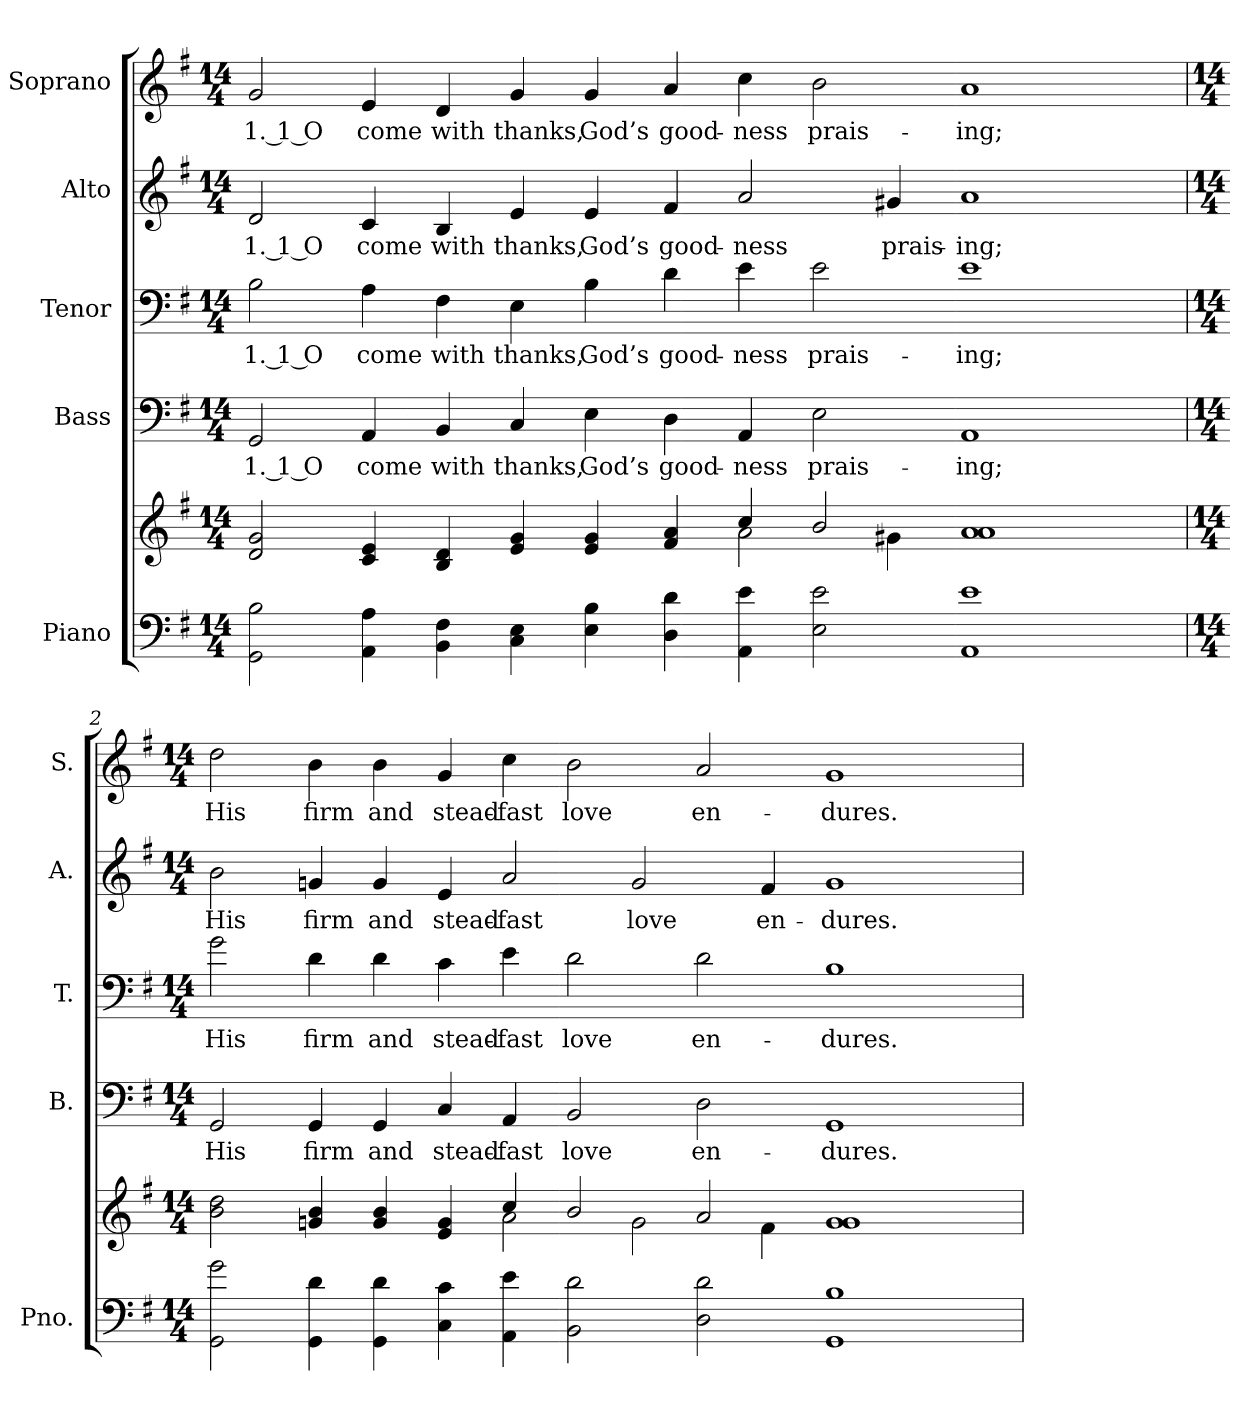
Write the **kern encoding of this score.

**kern	**kern	**kern	**text	**kern	**text	**kern	**text	**kern	**text
*part5	*part5	*part4	*part4	*part3	*part3	*part2	*part2	*part1	*part1
*staff6	*staff5	*staff4	*staff4	*staff3	*staff3	*staff2	*staff2	*staff1	*staff1
*I"Piano	*	*I"Bass	*	*I"Tenor	*	*I"Alto	*	*I"Soprano	*
*I'Pno.	*	*I'B.	*	*I'T.	*	*I'A.	*	*I'S.	*
!!LO:PB:g=z
*clefF4	*clefG2	*clefF4	*	*clefF4	*	*clefG2	*	*clefG2	*
*k[f#]	*k[f#]	*k[f#]	*	*k[f#]	*	*k[f#]	*	*k[f#]	*
*G:	*G:	*G:	*	*G:	*	*G:	*	*G:	*
*M14/4	*M14/4	*M14/4	*	*M14/4	*	*M14/4	*	*M14/4	*
*MM180	*MM180	*MM180	*	*MM180	*	*MM180	*	*MM180	*
=1	=1	=1	=1	=1	=1	=1	=1	=1	=1
*	*^	*	*	*	*	*	*	*	*
!	!	!	!	!LO:LY:b:color=#000000	!	!	!	!	!	!
!	!	!	!	!	!	!LO:LY:b:color=#000000	!	!	!	!
!	!	!	!	!	!	!	!	!LO:LY:b:color=#000000	!	!
!	!	!	!	!	!	!	!	!	!	!LO:LY:b:color=#000000
2GGi\ 2Bi	2di/ 2gi	1ryy	2GGi/	1. 1 O	2Bi\	1. 1 O	2di/	1. 1 O	2gi/	1. 1 O
!	!	!	!	!LO:LY:b:color=#000000	!	!	!	!	!	!
!	!	!	!	!	!	!LO:LY:b:color=#000000	!	!	!	!
!	!	!	!	!	!	!	!	!LO:LY:b:color=#000000	!	!
!	!	!	!	!	!	!	!	!	!	!LO:LY:b:color=#000000
4AAi\ 4Ai	4ci/ 4ei	.	4AAi/	come	4Ai\	come	4ci/	come	4ei/	come
!	!	!	!	!LO:LY:b:color=#000000	!	!	!	!	!	!
!	!	!	!	!	!	!LO:LY:b:color=#000000	!	!	!	!
!	!	!	!	!	!	!	!	!LO:LY:b:color=#000000	!	!
!	!	!	!	!	!	!	!	!	!	!LO:LY:b:color=#000000
4BBi\ 4F#i	4Bi/ 4di	.	4BBi/	with	4F#i\	with	4Bi/	with	4di/	with
!	!	!	!	!LO:LY:b:color=#000000	!	!	!	!	!	!
!	!	!	!	!	!	!LO:LY:b:color=#000000	!	!	!	!
!	!	!	!	!	!	!	!	!LO:LY:b:color=#000000	!	!
!	!	!	!	!	!	!	!	!	!	!LO:LY:b:color=#000000
4Ci\ 4Ei	4ei/ 4gi	2ryy	4Ci/	thanks,	4Ei\	thanks,	4ei/	thanks,	4gi/	thanks,
!	!	!	!	!LO:LY:b:color=#000000	!	!	!	!	!	!
!	!	!	!	!	!	!LO:LY:b:color=#000000	!	!	!	!
!	!	!	!	!	!	!	!	!LO:LY:b:color=#000000	!	!
!	!	!	!	!	!	!	!	!	!	!LO:LY:b:color=#000000
4Ei\ 4Bi	4ei/ 4gi	.	4Ei\	God’s	4Bi\	God’s	4ei/	God’s	4gi/	God’s
!	!	!	!	!LO:LY:b:color=#000000	!	!	!	!	!	!
!	!	!	!	!	!	!LO:LY:b:color=#000000	!	!	!	!
!	!	!	!	!	!	!	!	!LO:LY:b:color=#000000	!	!
!	!	!	!	!	!	!	!	!	!	!LO:LY:b:color=#000000
4Di\ 4di	4f#i/ 4ai	4ryy	4Di\	good-	4di\	good-	4f#i/	good-	4ai/	good-
!	!	!	!	!LO:LY:b:color=#000000	!	!	!	!	!	!
!	!	!	!	!	!	!LO:LY:b:color=#000000	!	!	!	!
!	!	!	!	!	!	!	!	!LO:LY:b:color=#000000	!	!
!	!	!	!	!	!	!	!	!	!	!LO:LY:b:color=#000000
4AAi\ 4ei	4cci/	2ai\	4AAi/	-ness	4ei\	-ness	2ai/	-ness	4cci\	-ness
!	!	!	!	!LO:LY:b:color=#000000	!	!	!	!	!	!
!	!	!	!	!	!	!LO:LY:b:color=#000000	!	!	!	!
!	!	!	!	!	!	!	!	!	!	!LO:LY:b:color=#000000
2Ei\ 2ei	2bi/	.	2Ei\	prais-	2ei\	prais-	.	.	2bi\	prais-
!	!	!	!	!	!	!	!	!LO:LY:b:color=#000000	!	!
.	.	4g#Xi\	.	.	.	.	4g#Xi/	prais-	.	.
!	!	!	!	!LO:LY:b:color=#000000	!	!	!	!	!	!
!	!	!	!	!	!	!LO:LY:b:color=#000000	!	!	!	!
!	!	!	!	!	!	!	!	!LO:LY:b:color=#000000	!	!
!	!	!	!	!	!	!	!	!	!	!LO:LY:b:color=#000000
1AAi 1ei	1ai 1ai	2ryy	1AAi	-ing;	1ei	-ing;	1ai	-ing;	1ai	-ing;
.	.	2ryy	.	.	.	.	.	.	.	.
!!LO:PB:g=z
=2	=2	=2	=2	=2	=2	=2	=2	=2	=2	=2
*M14/4	*M14/4	*	*M14/4	*	*M14/4	*	*M14/4	*	*M14/4	*
!	!	!	!	!LO:LY:b:color=#000000	!	!	!	!	!	!
!	!	!	!	!	!	!LO:LY:b:color=#000000	!	!	!	!
!	!	!	!	!	!	!	!	!LO:LY:b:color=#000000	!	!
!	!	!	!	!	!	!	!	!	!	!LO:LY:b:color=#000000
2GGi\ 2gi	2bi\ 2ddi	1ryy	2GGi/	His	2gi\	His	2bi\	His	2ddi\	His
!	!	!	!	!LO:LY:b:color=#000000	!	!	!	!	!	!
!	!	!	!	!	!	!LO:LY:b:color=#000000	!	!	!	!
!	!	!	!	!	!	!	!	!LO:LY:b:color=#000000	!	!
!	!	!	!	!	!	!	!	!	!	!LO:LY:b:color=#000000
4GGi\ 4di	4gni/ 4bi	.	4GGi/	firm	4di\	firm	4gni/	firm	4bi\	firm
!	!	!	!	!LO:LY:b:color=#000000	!	!	!	!	!	!
!	!	!	!	!	!	!LO:LY:b:color=#000000	!	!	!	!
!	!	!	!	!	!	!	!	!LO:LY:b:color=#000000	!	!
!	!	!	!	!	!	!	!	!	!	!LO:LY:b:color=#000000
4GGi\ 4di	4gi/ 4bi	.	4GGi/	and	4di\	and	4gi/	and	4bi\	and
!	!	!	!	!LO:LY:b:color=#000000	!	!	!	!	!	!
!	!	!	!	!	!	!LO:LY:b:color=#000000	!	!	!	!
!	!	!	!	!	!	!	!	!LO:LY:b:color=#000000	!	!
!	!	!	!	!	!	!	!	!	!	!LO:LY:b:color=#000000
4Ci\ 4ci	4ei/ 4gi	4ryy	4Ci/	stead-	4ci\	stead-	4ei/	stead-	4gi/	stead-
!	!	!	!	!LO:LY:b:color=#000000	!	!	!	!	!	!
!	!	!	!	!	!	!LO:LY:b:color=#000000	!	!	!	!
!	!	!	!	!	!	!	!	!LO:LY:b:color=#000000	!	!
!	!	!	!	!	!	!	!	!	!	!LO:LY:b:color=#000000
4AAi\ 4ei	4cci/	2ai\	4AAi/	-fast	4ei\	-fast	2ai/	-fast	4cci\	-fast
!	!	!	!	!LO:LY:b:color=#000000	!	!	!	!	!	!
!	!	!	!	!	!	!LO:LY:b:color=#000000	!	!	!	!
!	!	!	!	!	!	!	!	!	!	!LO:LY:b:color=#000000
2BBi\ 2di	2bi/	.	2BBi/	love	2di\	love	.	.	2bi\	love
!	!	!	!	!	!	!	!	!LO:LY:b:color=#000000	!	!
.	.	2gi\	.	.	.	.	2gi/	love	.	.
!	!	!	!	!LO:LY:b:color=#000000	!	!	!	!	!	!
!	!	!	!	!	!	!LO:LY:b:color=#000000	!	!	!	!
!	!	!	!	!	!	!	!	!	!	!LO:LY:b:color=#000000
2Di\ 2di	2ai/	.	2Di\	en-	2di\	en-	.	.	2ai/	en-
!	!	!	!	!	!	!	!	!LO:LY:b:color=#000000	!	!
.	.	4f#i\	.	.	.	.	4f#i/	en-	.	.
!	!	!	!	!LO:LY:b:color=#000000	!	!	!	!	!	!
!	!	!	!	!	!	!LO:LY:b:color=#000000	!	!	!	!
!	!	!	!	!	!	!	!	!LO:LY:b:color=#000000	!	!
!	!	!	!	!	!	!	!	!	!	!LO:LY:b:color=#000000
1GGi 1Bi	1gi 1gi	2ryy	1GGi	-dures.	1Bi	-dures.	1gi	-dures.	1gi	-dures.
.	.	2ryy	.	.	.	.	.	.	.	.
*	*v	*v	*	*	*	*	*	*	*	*
=	=	=	=	=	=	=	=	=	=
*-	*-	*-	*-	*-	*-	*-	*-	*-	*-
